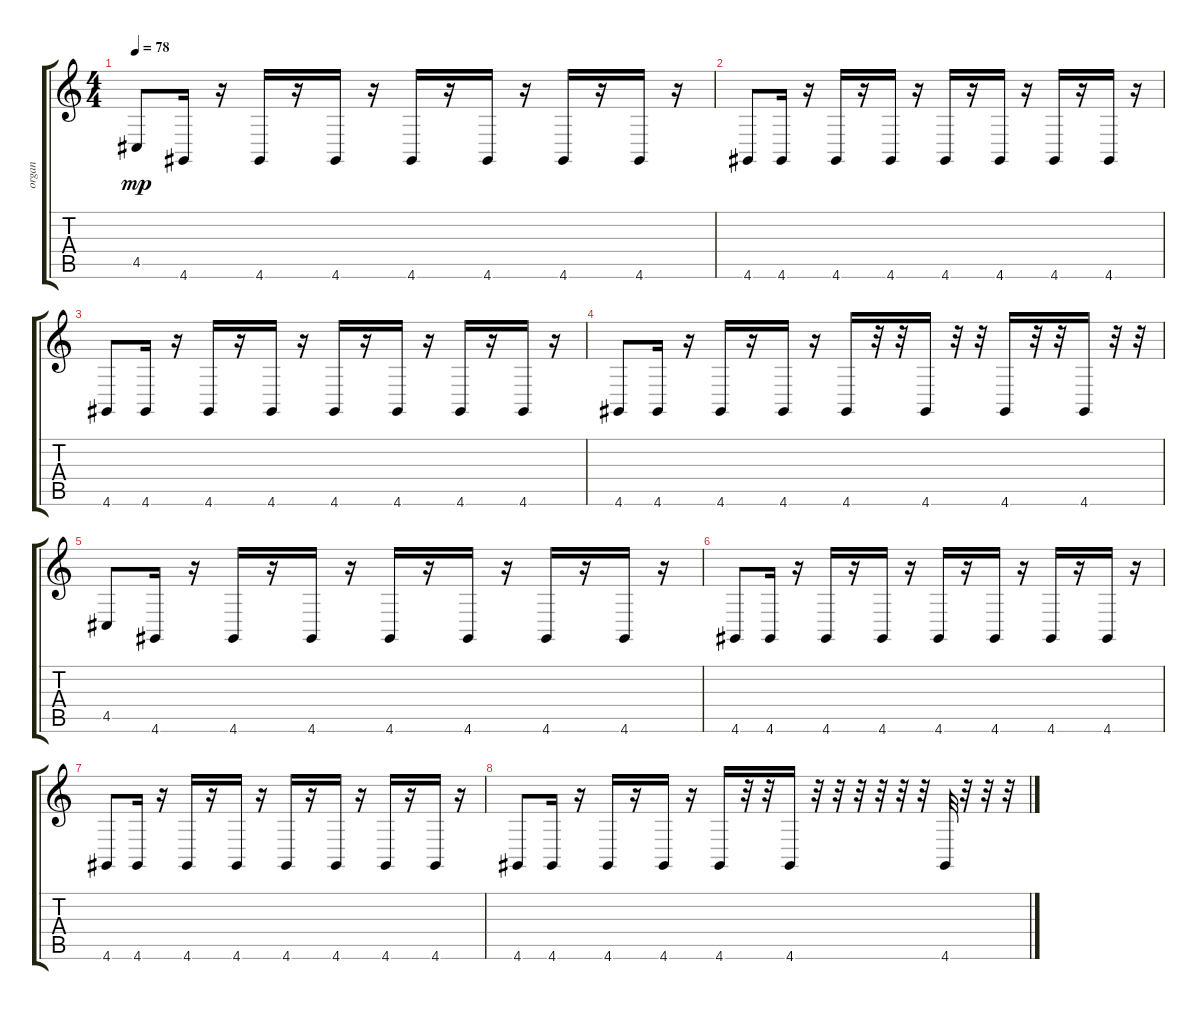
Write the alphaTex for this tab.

\track ("organ" "organ") {instrument drawbarorgan}
\staff {score tabs}
\tuning (E4 B3 G3 D3 A2 E2) {hide}
\ts (4 4)
\tempo 78
\clef g2
\ks c
4.5.8{dy mp} 4.6.16 r.16 4.6.16 r.16 4.6.16 r.16 4.6.16 r.16 4.6.16 r.16 4.6.16 r.16 4.6.16 r.16 |
4.6.8 4.6.16 r.16 4.6.16 r.16 4.6.16 r.16 4.6.16 r.16 4.6.16 r.16 4.6.16 r.16 4.6.16 r.16 |
4.6.8 4.6.16 r.16 4.6.16 r.16 4.6.16 r.16 4.6.16 r.16 4.6.16 r.16 4.6.16 r.16 4.6.16 r.16 |
4.6.8 4.6.16 r.16 4.6.16 r.16 4.6.16 r.16 4.6.16 r.32 r.32 4.6.16 r.32 r.32 4.6.16 r.32 r.32 4.6.16 r.32 r.32 |
4.5.8 4.6.16 r.16 4.6.16 r.16 4.6.16 r.16 4.6.16 r.16 4.6.16 r.16 4.6.16 r.16 4.6.16 r.16 |
4.6.8 4.6.16 r.16 4.6.16 r.16 4.6.16 r.16 4.6.16 r.16 4.6.16 r.16 4.6.16 r.16 4.6.16 r.16 |
4.6.8 4.6.16 r.16 4.6.16 r.16 4.6.16 r.16 4.6.16 r.16 4.6.16 r.16 4.6.16 r.16 4.6.16 r.16 |
4.6.8 4.6.16 r.16 4.6.16 r.16 4.6.16 r.16 4.6.16 r.32 r.32 4.6.16 r.32 r.32 r.32 r.32 r.32 r.32 4.6.32 r.32 r.32 r.32
